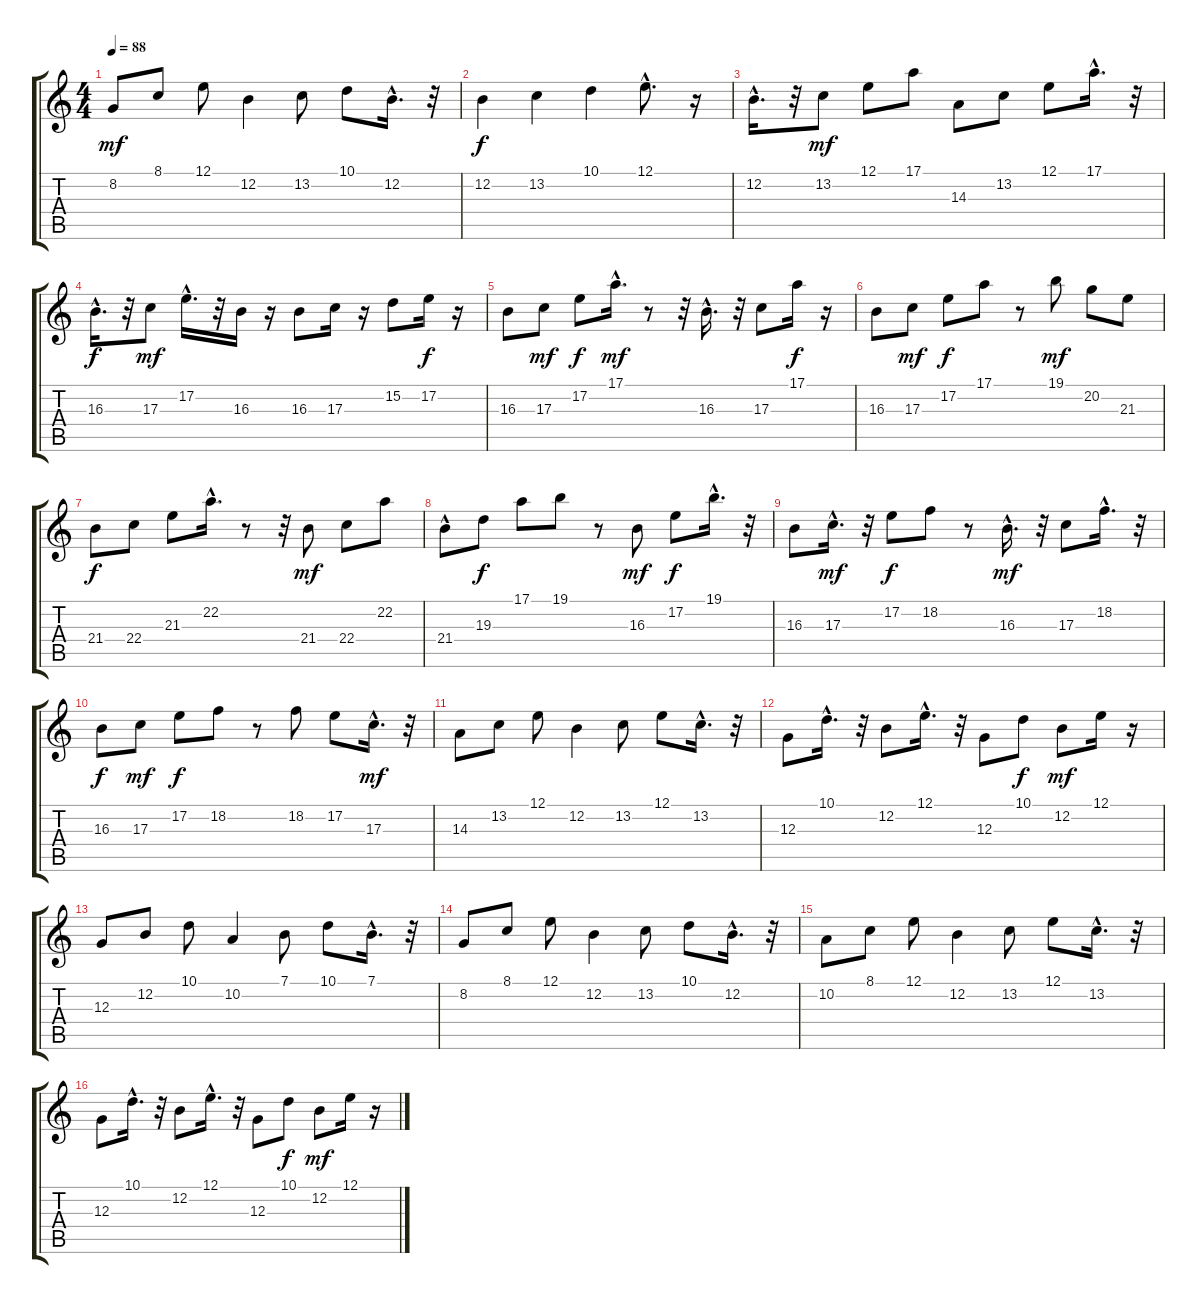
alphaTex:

\track "" {instrument acousticgrandpiano}
\staff {score tabs}
\tuning (E4 B3 G3 D3 A2 E2) {hide}
\ts (4 4)
\tempo 88
\clef g2
\ks c
8.2.8{dy mf} 8.1.8 12.1.8 12.2.4 13.2.8 10.1.8 12.2{hac}.16{d} r.32 |
12.2.4{dy f} 13.2.4 10.1.4 12.1{hac}.8{d} r.16 |
12.2{hac}.16{d} r.32 13.2.8{dy mf} 12.1.8 17.1.8 14.3.8 13.2.8 12.1.8 17.1{hac}.16{d} r.32 |
16.3{hac}.16{d dy f} r.32 17.3.8{dy mf} 17.2{hac}.16{d} r.32 16.3.16 r.16 16.3.8 17.3.16 r.16 15.2.8 17.2.16{dy f} r.16 |
16.3.8 17.3.8{dy mf} 17.2.8{dy f} 17.1{hac}.16{d dy mf} r.8 r.32 16.3{hac}.16{d} r.32 17.3.8 17.1.16{dy f} r.16 |
16.3.8 17.3.8{dy mf} 17.2.8{dy f} 17.1.8 r.8 19.1.8{dy mf} 20.2.8 21.3.8 |
21.4.8{dy f} 22.4.8 21.3.8 22.2{hac}.16{d} r.8 r.32 21.4.8{dy mf} 22.4.8 22.2.8 |
21.4{hac}.8 19.3.8{dy f} 17.1.8 19.1.8 r.8 16.3.8{dy mf} 17.2.8{dy f} 19.1{hac}.16{d} r.32 |
16.3.8 17.3{hac}.16{d dy mf} r.32 17.2.8{dy f} 18.2.8 r.8 16.3{hac}.16{d dy mf} r.32 17.3.8 18.2{hac}.16{d} r.32 |
16.3.8{dy f} 17.3.8{dy mf} 17.2.8{dy f} 18.2.8 r.8 18.2.8 17.2.8 17.3{hac}.16{d dy mf} r.32 |
14.3.8 13.2.8 12.1.8 12.2.4 13.2.8 12.1.8 13.2{hac}.16{d} r.32 |
12.3.8 10.1{hac}.16{d} r.32 12.2.8 12.1{hac}.16{d} r.32 12.3.8 10.1.8{dy f} 12.2.8{dy mf} 12.1.16 r.16 |
12.3.8 12.2.8 10.1.8 10.2.4 7.1.8 10.1.8 7.1{hac}.16{d} r.32 |
8.2.8 8.1.8 12.1.8 12.2.4 13.2.8 10.1.8 12.2{hac}.16{d} r.32 |
10.2.8 8.1.8 12.1.8 12.2.4 13.2.8 12.1.8 13.2{hac}.16{d} r.32 |
12.3.8 10.1{hac}.16{d} r.32 12.2.8 12.1{hac}.16{d} r.32 12.3.8 10.1.8{dy f} 12.2.8{dy mf} 12.1.16 r.16
